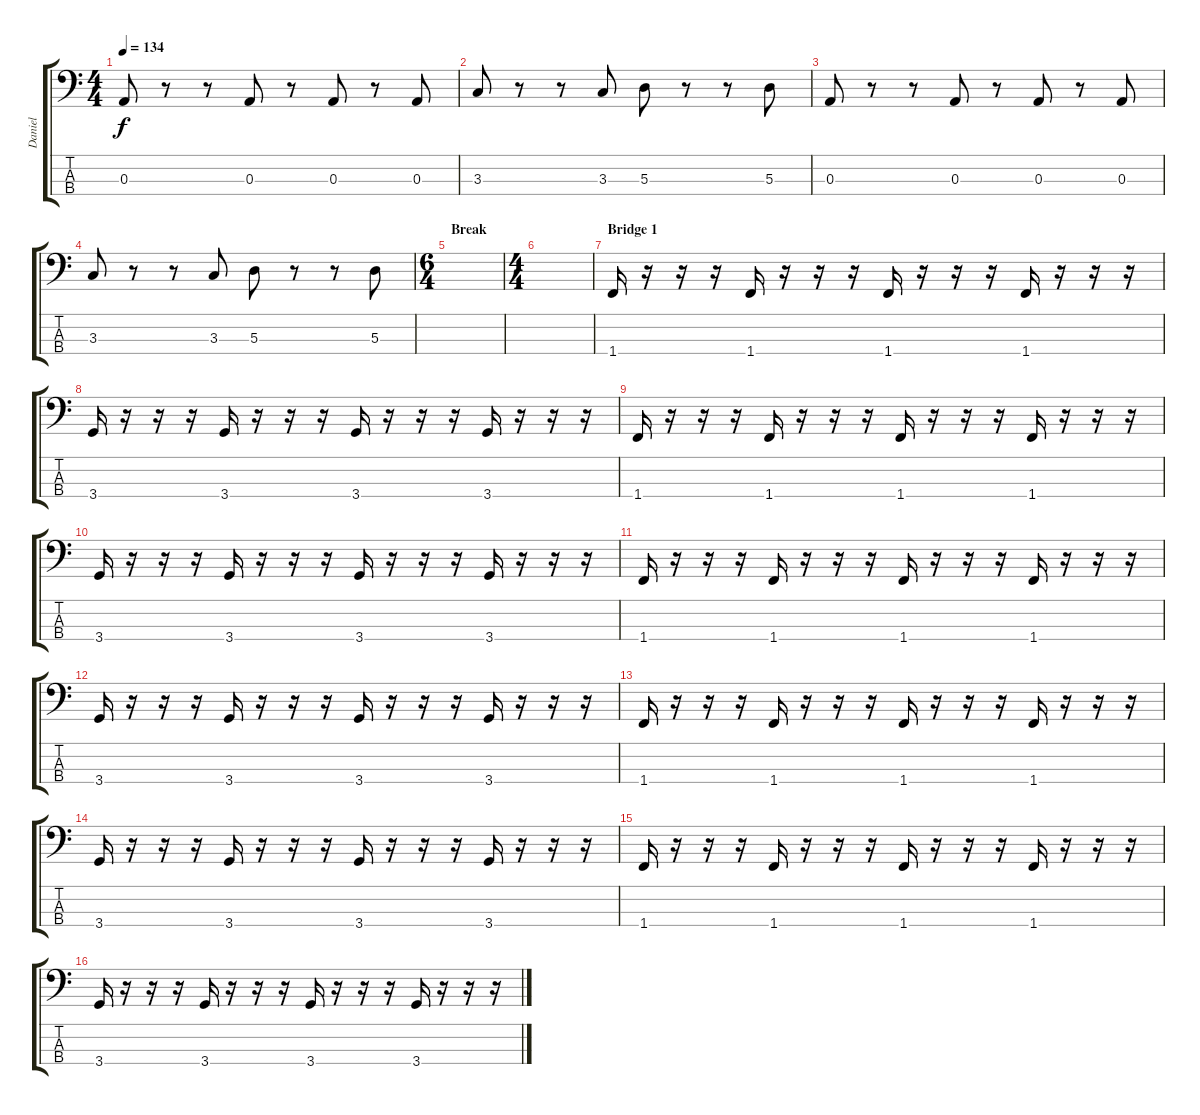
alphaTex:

\track ("Daniel" "Daniel") {instrument slapbass2}
\staff {score tabs}
\tuning (G2 D2 A1 E1) {hide}
\ts (4 4)
\tempo 134
\clef f4
\ks c
0.3.8{dy f} r.8 r.8 0.3.8 r.8 0.3.8 r.8 0.3.8 |
3.3.8 r.8 r.8 3.3.8 5.3.8 r.8 r.8 5.3.8 |
0.3.8 r.8 r.8 0.3.8 r.8 0.3.8 r.8 0.3.8 |
3.3.8 r.8 r.8 3.3.8 5.3.8 r.8 r.8 5.3.8 |
\ts (6 4)
\section ("" "Break")
|
\ts (4 4)
|
\section ("" "Bridge 1")
1.4.16 r.16 r.16 r.16 1.4.16 r.16 r.16 r.16 1.4.16 r.16 r.16 r.16 1.4.16 r.16 r.16 r.16 |
3.4.16 r.16 r.16 r.16 3.4.16 r.16 r.16 r.16 3.4.16 r.16 r.16 r.16 3.4.16 r.16 r.16 r.16 |
1.4.16 r.16 r.16 r.16 1.4.16 r.16 r.16 r.16 1.4.16 r.16 r.16 r.16 1.4.16 r.16 r.16 r.16 |
3.4.16 r.16 r.16 r.16 3.4.16 r.16 r.16 r.16 3.4.16 r.16 r.16 r.16 3.4.16 r.16 r.16 r.16 |
1.4.16 r.16 r.16 r.16 1.4.16 r.16 r.16 r.16 1.4.16 r.16 r.16 r.16 1.4.16 r.16 r.16 r.16 |
3.4.16 r.16 r.16 r.16 3.4.16 r.16 r.16 r.16 3.4.16 r.16 r.16 r.16 3.4.16 r.16 r.16 r.16 |
1.4.16 r.16 r.16 r.16 1.4.16 r.16 r.16 r.16 1.4.16 r.16 r.16 r.16 1.4.16 r.16 r.16 r.16 |
3.4.16 r.16 r.16 r.16 3.4.16 r.16 r.16 r.16 3.4.16 r.16 r.16 r.16 3.4.16 r.16 r.16 r.16 |
1.4.16 r.16 r.16 r.16 1.4.16 r.16 r.16 r.16 1.4.16 r.16 r.16 r.16 1.4.16 r.16 r.16 r.16 |
3.4.16 r.16 r.16 r.16 3.4.16 r.16 r.16 r.16 3.4.16 r.16 r.16 r.16 3.4.16 r.16 r.16 r.16
